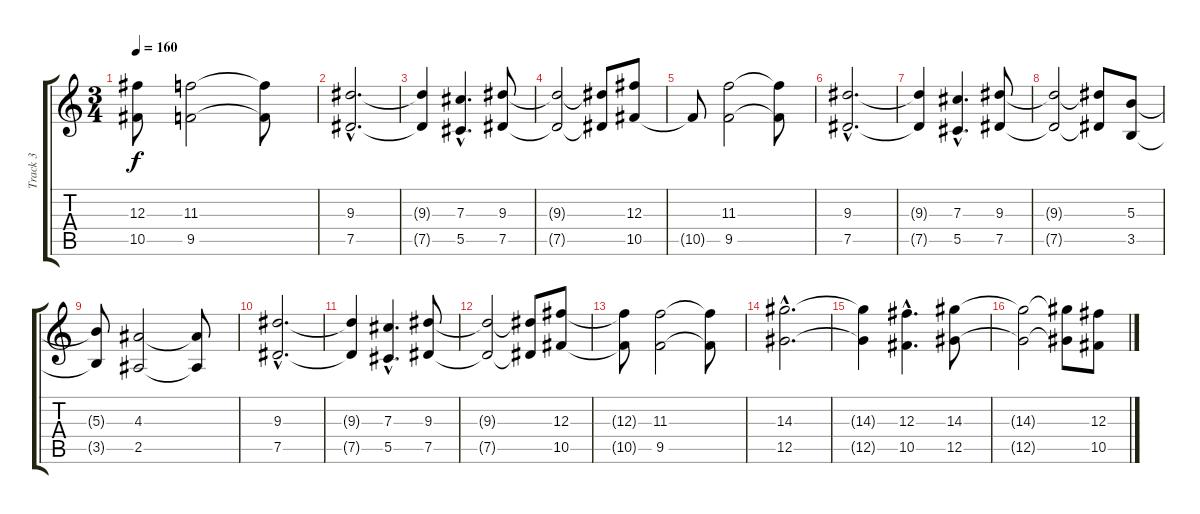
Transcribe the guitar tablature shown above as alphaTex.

\track ("Track 3" "Track 3") {instrument overdrivenguitar}
\staff {score tabs}
\tuning (Eb4 Bb3 Gb3 Db3 Ab2 Eb2) {hide}
\ts (3 4)
\tempo 160
\clef g2
\ks c
(12.3{t} 10.5{t}).8{dy f} (11.3 9.5).2 (11.3{t} 9.5{t}).8 |
(9.3{hac} 7.5{hac}).2{d} |
(9.3{t} 7.5{t}).4 (7.3{hac} 5.5{hac}).4{d} (9.3 7.5).8 |
(9.3{t} 7.5{t}).2 (9.3{t} 7.5{t}).8 (12.3 10.5).8 |
10.5{t}.8 (11.3 9.5).2 (11.3{t} 9.5{t}).8 |
(9.3{hac} 7.5{hac}).2{d} |
(9.3{t} 7.5{t}).4 (7.3{hac} 5.5{hac}).4{d} (9.3 7.5).8 |
(9.3{t} 7.5{t}).2 (9.3{t} 7.5{t}).8 (5.3 3.5).8 |
(5.3{t} 3.5{t}).8 (4.3 2.5).2 (4.3{t} 2.5{t}).8 |
(9.3{hac} 7.5{hac}).2{d} |
(9.3{t} 7.5{t}).4 (7.3{hac} 5.5{hac}).4{d} (9.3 7.5).8 |
(9.3{t} 7.5{t}).2 (9.3{t} 7.5{t}).8 (12.3 10.5).8 |
(12.3{t} 10.5{t}).8 (11.3 9.5).2 (11.3{t} 9.5{t}).8 |
(14.3{hac} 12.5{hac}).2{d} |
(14.3{t} 12.5{t}).4 (12.3{hac} 10.5{hac}).4{d} (14.3 12.5).8 |
(14.3{t} 12.5{t}).2 (14.3{t} 12.5{t}).8 (12.3 10.5).8
